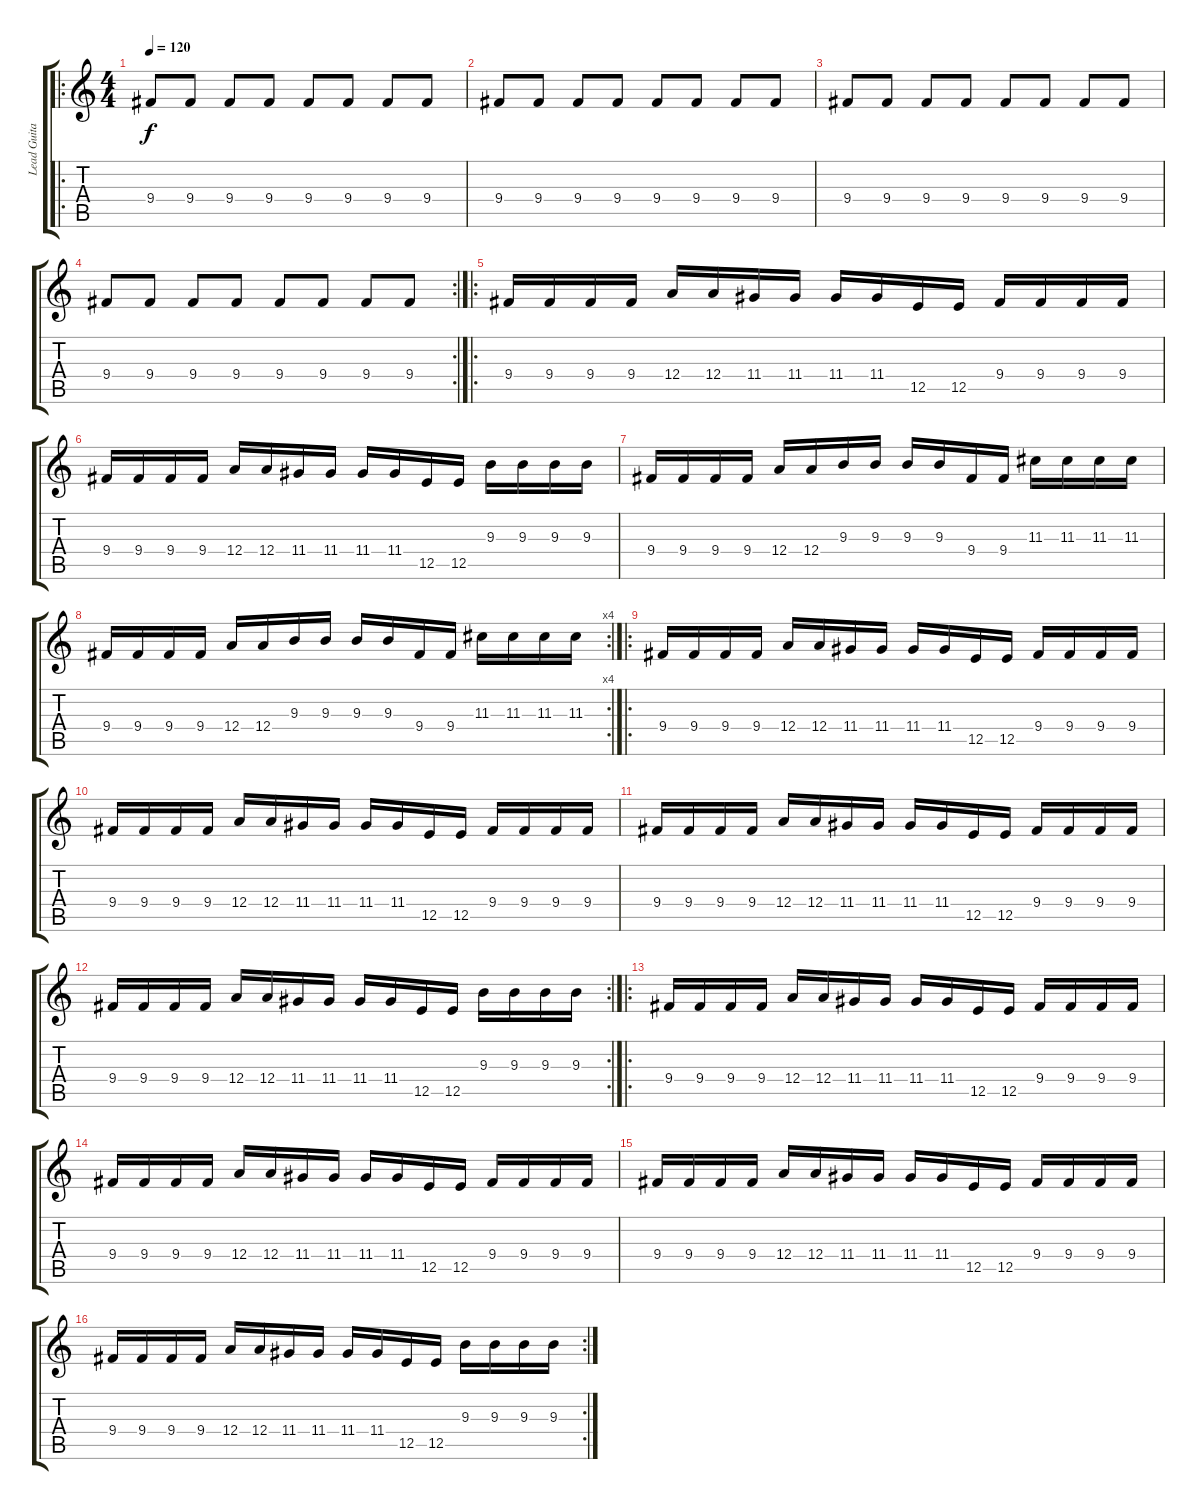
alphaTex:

\track ("Lead Guitar" "Lead Guita") {instrument distortionguitar}
\staff {score tabs}
\tuning (B3 Gb3 D3 A2 E2 B1) {hide}
\ro
\ts (4 4)
\tempo 120
\clef g2
\ks c
9.4.8{dy f} 9.4.8 9.4.8 9.4.8 9.4.8 9.4.8 9.4.8 9.4.8 |
9.4.8 9.4.8 9.4.8 9.4.8 9.4.8 9.4.8 9.4.8 9.4.8 |
9.4.8 9.4.8 9.4.8 9.4.8 9.4.8 9.4.8 9.4.8 9.4.8 |
\rc 2
9.4.8 9.4.8 9.4.8 9.4.8 9.4.8 9.4.8 9.4.8 9.4.8 |
\ro
9.4.16 9.4.16 9.4.16 9.4.16 12.4.16 12.4.16 11.4.16 11.4.16 11.4.16 11.4.16 12.5.16 12.5.16 9.4.16 9.4.16 9.4.16 9.4.16 |
9.4.16 9.4.16 9.4.16 9.4.16 12.4.16 12.4.16 11.4.16 11.4.16 11.4.16 11.4.16 12.5.16 12.5.16 9.3.16 9.3.16 9.3.16 9.3.16 |
9.4.16 9.4.16 9.4.16 9.4.16 12.4.16 12.4.16 9.3.16 9.3.16 9.3.16 9.3.16 9.4.16 9.4.16 11.3.16 11.3.16 11.3.16 11.3.16 |
\rc 4
9.4.16 9.4.16 9.4.16 9.4.16 12.4.16 12.4.16 9.3.16 9.3.16 9.3.16 9.3.16 9.4.16 9.4.16 11.3.16 11.3.16 11.3.16 11.3.16 |
\ro
9.4.16 9.4.16 9.4.16 9.4.16 12.4.16 12.4.16 11.4.16 11.4.16 11.4.16 11.4.16 12.5.16 12.5.16 9.4.16 9.4.16 9.4.16 9.4.16 |
9.4.16 9.4.16 9.4.16 9.4.16 12.4.16 12.4.16 11.4.16 11.4.16 11.4.16 11.4.16 12.5.16 12.5.16 9.4.16 9.4.16 9.4.16 9.4.16 |
9.4.16 9.4.16 9.4.16 9.4.16 12.4.16 12.4.16 11.4.16 11.4.16 11.4.16 11.4.16 12.5.16 12.5.16 9.4.16 9.4.16 9.4.16 9.4.16 |
\rc 2
9.4.16 9.4.16 9.4.16 9.4.16 12.4.16 12.4.16 11.4.16 11.4.16 11.4.16 11.4.16 12.5.16 12.5.16 9.3.16 9.3.16 9.3.16 9.3.16 |
\ro
9.4.16 9.4.16 9.4.16 9.4.16 12.4.16 12.4.16 11.4.16 11.4.16 11.4.16 11.4.16 12.5.16 12.5.16 9.4.16 9.4.16 9.4.16 9.4.16 |
9.4.16 9.4.16 9.4.16 9.4.16 12.4.16 12.4.16 11.4.16 11.4.16 11.4.16 11.4.16 12.5.16 12.5.16 9.4.16 9.4.16 9.4.16 9.4.16 |
9.4.16 9.4.16 9.4.16 9.4.16 12.4.16 12.4.16 11.4.16 11.4.16 11.4.16 11.4.16 12.5.16 12.5.16 9.4.16 9.4.16 9.4.16 9.4.16 |
\rc 2
9.4.16 9.4.16 9.4.16 9.4.16 12.4.16 12.4.16 11.4.16 11.4.16 11.4.16 11.4.16 12.5.16 12.5.16 9.3.16 9.3.16 9.3.16 9.3.16
